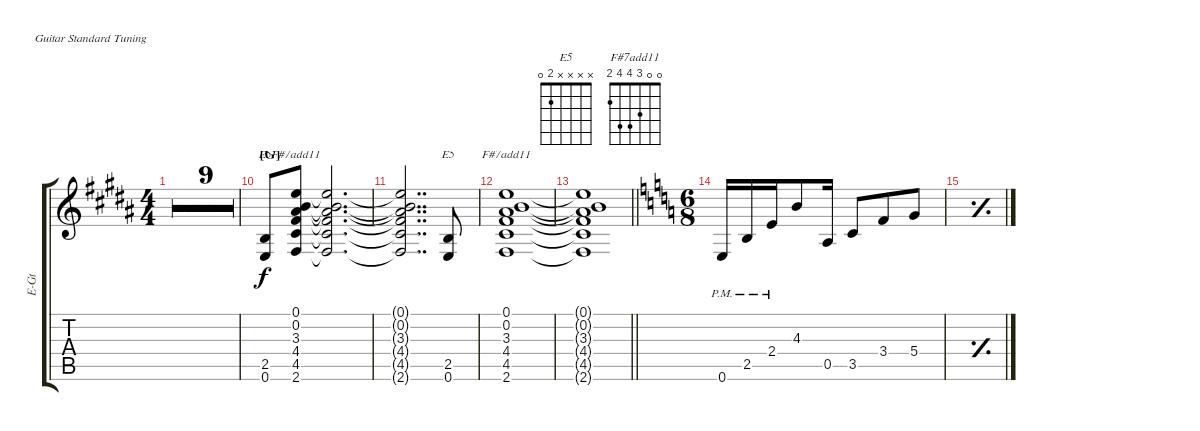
\defaultSystemsLayout 4
\bracketExtendMode groupsimilarinstruments
\otherSystemsTrackNameOrientation horizontal
\track ("Rhythm Guitar I" "E-Gt") {multiBarRest instrument distortionguitar}
\staff {score tabs}
\tuning (E4 B3 G3 D3 A2 E2)
\chord ("E5" x x x x 2 0) {showfingering false}
\chord ("F#7add11" 0 0 3 4 4 2) {showfingering false}
\ts (4 4)
\tempo 132
\clef g2
\ks b
r.1{dy f beam Down} |
r.1{beam Down} |
r.1{beam Down} |
r.1{beam Down} |
r.1{beam Down} |
r.1{beam Down} |
r.1{beam Down} |
r.1{beam Down} |
r.1{beam Down} |
\section ("G" "")
(2.5{acc forcenatural} 0.6{acc forcenatural}).8{ch "E5" beam Up} (2.6{acc #} 4.5{acc #} 4.4{acc #} 3.3{acc #} 0.2{acc forcenatural} 0.1{acc forcenatural}).8{ch "F#7add11" beam Up} (2.6{t acc #} 4.5{t acc #} 4.4{t acc #} 3.3{t acc #} 0.2{t acc forcenatural} 0.1{t acc forcenatural}).2{d beam Up} |
(0.1{t acc forcenatural} 0.2{t acc forcenatural} 3.3{t acc #} 4.4{t acc #} 4.5{t acc #} 2.6{t acc #}).2{dd beam Up} (0.6{acc forcenatural} 2.5{acc forcenatural}).8{ch "E5" beam Up} |
(2.6{acc #} 4.5{acc #} 4.4{acc #} 3.3{acc #} 0.2{acc forcenatural} 0.1{acc forcenatural}).1{ch "F#7add11" beam Up} |
\barLineRight lightlight
(0.1{t acc forcenatural} 2.6{t acc #} 4.5{t acc #} 4.4{t acc #} 3.3{t acc #} 0.2{t acc forcenatural}).1{beam Up} |
\ts (6 8)
\beaming (8 3 3)
\ks c
0.6{pm}.16{beam Up} 2.5{pm}.16{beam Up} 2.4{pm}.16{beam Up} 4.3.8{beam Up} 0.5.16{beam Up} 3.5.8{beam Up} 3.4.8{beam Up} 5.4.8{beam Up} |
\simile simple
